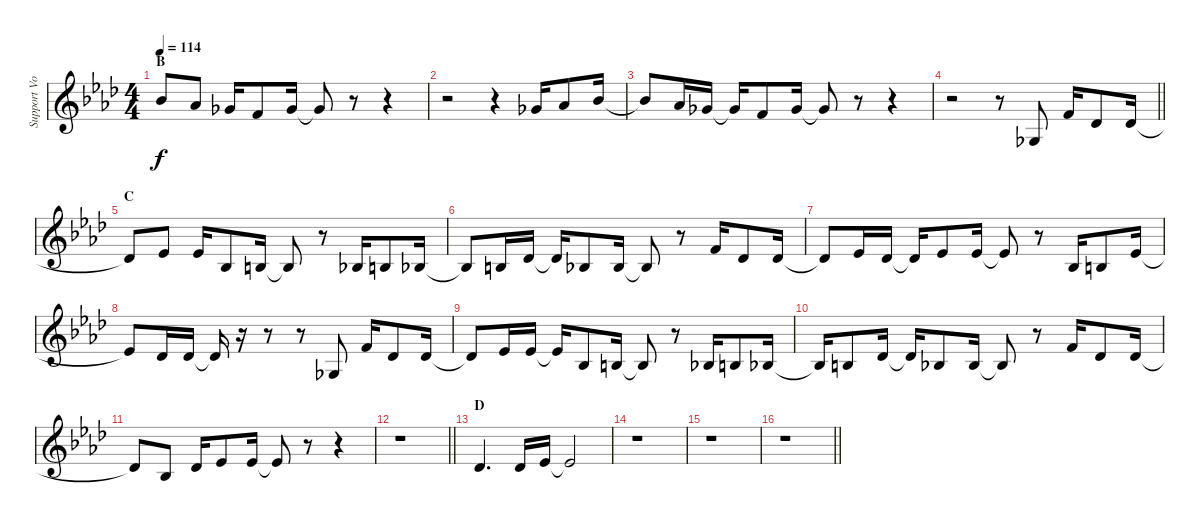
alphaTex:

\track ("Support Vocals" "Support Vo") {instrument lead6voice}
\staff {score}
\tuning (D4 A3 F3 C3 G2 D2) {hide}
\ts (4 4)
\section ("" "B")
\tempo 114
\clef g2
\ks ab
8.1{t}.8{dy f} 6.1.8 4.1.16 3.1.8 4.1.16 4.1{t}.8 r.8 r.4 |
r.2 r.4 4.1.16 6.1.8 8.1.16 |
8.1{t}.8 6.1.16 4.1.16 4.1{t}.16 3.1.8 4.1.16 4.1{t}.8 r.8 r.4 |
\barLineRight lightlight
r.2 r.8 1.3.8 3.1.16 4.2.8 4.2.16 |
\section ("" "C")
4.2{t}.8 1.1.8 1.1.16 1.2.8 2.2.16 2.2{t}.8 r.8 1.2.16 2.2.8 1.2.16 |
1.2{t}.8 2.2.16 4.2.16 4.2{t}.16 1.2.8 1.2.16 1.2{t}.8 r.8 3.1.16 4.2.8 4.2.16 |
4.2{t}.8 1.1.16 4.2.16 4.2{t}.16 1.1.8 1.1.16 1.1{t}.8 r.8 1.2.16 2.2.8 1.1.16 |
1.1{t}.8 4.2.16 4.2.16 4.2{t}.16 r.16 r.8 r.8 1.3.8 3.1.16 4.2.8 4.2.16 |
4.2{t}.8 1.1.16 1.1.16 1.1{t}.16 1.2.8 2.2.16 2.2{t}.8 r.8 1.2.16 2.2.8 1.2.16 |
1.2{t}.16 2.2.8 4.2.16 4.2{t}.16 1.2.8 1.2.16 1.2{t}.8 r.8 3.1.16 4.2.8 4.2.16 |
4.2{t}.8 1.2.8 4.2.16 1.1.8 1.1.16 1.1{t}.8 r.8 r.4 |
\barLineRight lightlight
r.1 |
\section ("" "D")
4.2.4{d} 4.2.16 1.1.16 1.1{t}.2 |
r.1 |
r.1 |
\barLineRight lightlight
r.1
